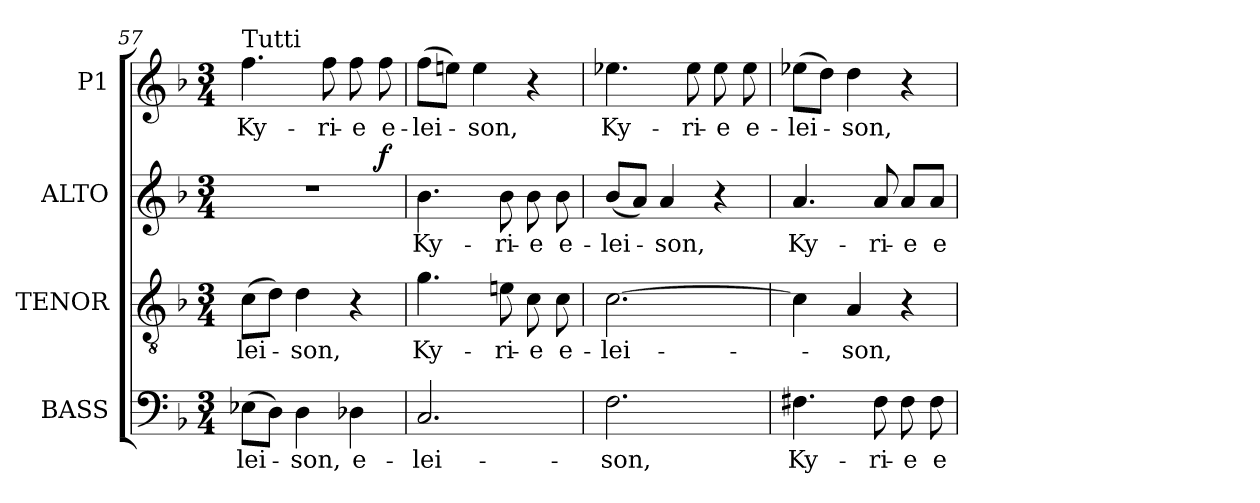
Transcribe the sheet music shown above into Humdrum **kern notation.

**kern	**text	**kern	**text	**kern	**text	**dynam	**kern	**text
*part4	*part4	*part3	*part3	*part2	*part2	*part2	*part1	*part1
*staff4	*staff4	*staff3	*staff3	*staff2	*staff2	*staff2	*staff1	*staff1
*I"BASS	*	*I"TENOR	*	*I"ALTO	*	*	*I"P1	*
*clefF4	*	*clefGv2	*	*clefG2	*	*	*clefG2	*
*	*	*ITrd7c12	*	*	*	*	*	*
*k[b-]	*	*k[b-]	*	*k[b-]	*	*	*k[b-]	*
*F:	*	*F:	*	*F:	*	*	*F:	*
*M3/4	*	*M3/4	*	*M3/4	*	*	*M3/4	*
=57	=57	=57	=57	=57	=57	=57	=57	=57
!	!LO:LY:b:color=#000000	!	!	!	!	!	!	!
!	!	!	!LO:LY:b:color=#000000	!LO:N:vis=1	!	!	!	!
!	!	!	!	!	!	!	!LO:TX:a:t=Tutti	!
!	!	!	!	!	!	!	!	!LO:LY:b:color=#000000
*	*	*	*	*^	*	*	*	*
(8E-Xi\L	-lei-	(8Ci\L	-lei-	2.r	2ryy	.	.	4.ffi\	Ky-
8Di\J)	.	8Di\J)	.	.	.	.	.	.	.
!	!LO:LY:b:color=#000000	!	!	!	!	!	!	!	!
!	!	!	!LO:LY:b:color=#000000	!	!	!	!	!	!
4Di\	-son,	4Di\	-son,	.	.	.	.	.	.
!	!	!	!	!	!	!	!	!	!LO:LY:b:color=#000000
.	.	.	.	.	.	.	.	8ffi\	-ri-
!	!LO:LY:b:color=#000000	!	!	!	!	!	!	!	!
!	!	!	!	!	!	!	!	!	!LO:LY:b:color=#000000
4D-Xi\	e-	4r	.	.	8ryy	.	.	8ffi\	-e
!	!	!	!	!	!	!	!	!	!LO:LY:b:color=#000000
.	.	.	.	.	8ryy	.	f	8ffi\	e-
*	*	*	*	*v	*v	*	*	*	*
=58	=58	=58	=58	=58	=58	=58	=58	=58
*	*	*	*	*^	*	*	*	*
!	!LO:LY:b:color=#000000	!	!	!	!	!	!	!	!
*	*	*	*	*v	*v	*	*	*	*
*	*	*	*	*^	*	*	*	*
!	!	!	!LO:LY:b:color=#000000	!	!	!	!	!	!
*	*	*	*	*v	*v	*	*	*	*
*	*	*	*	*^	*	*	*	*
!	!	!	!	!	!	!LO:LY:b:color=#000000	!	!	!
*	*	*	*	*v	*v	*	*	*	*
*	*	*	*	*^	*	*	*	*
!	!	!	!	!LO:TX:a:t=Tutti	!	!	!	!	!
!	!	!	!	!	!	!	!	!	!LO:LY:b:color=#000000
*	*	*	*	*v	*v	*	*	*	*
2.Ci/	-lei-	4.Gi\	Ky-	4.b-i\	Ky-	.	(8ffi\L	-lei-
.	.	.	.	.	.	.	8eeni\J)	.
!	!	!	!	!	!	!	!	!LO:LY:b:color=#000000
.	.	.	.	.	.	.	4eei\	-son,
!	!	!	!LO:LY:b:color=#000000	!	!	!	!	!
!	!	!	!	!	!LO:LY:b:color=#000000	!	!	!
.	.	8Eni\	-ri-	8b-i\	-ri-	.	.	.
!	!	!	!LO:LY:b:color=#000000	!	!	!	!	!
!	!	!	!	!	!LO:LY:b:color=#000000	!	!	!
.	.	8Ci\	-e	8b-i\	-e	.	4r	.
!	!	!	!LO:LY:b:color=#000000	!	!	!	!	!
!	!	!	!	!	!LO:LY:b:color=#000000	!	!	!
.	.	8Ci\	e-	8b-i\	e-	.	.	.
=59	=59	=59	=59	=59	=59	=59	=59	=59
!	!LO:LY:b:color=#000000	!	!	!	!	!	!	!
!	!	!	!LO:LY:b:color=#000000	!	!	!	!	!
!	!	!	!	!	!LO:LY:b:color=#000000	!	!	!
!	!	!	!	!	!	!	!	!LO:LY:b:color=#000000
2.Fi\	-son,	[2.Ci\	-lei-	(8b-i/L	-lei-	.	4.ee-Xi\	Ky-
.	.	.	.	8ai/J)	.	.	.	.
!	!	!	!	!	!LO:LY:b:color=#000000	!	!	!
.	.	.	.	4ai/	-son,	.	.	.
!	!	!	!	!	!	!	!	!LO:LY:b:color=#000000
.	.	.	.	.	.	.	8ee-i\	-ri-
!	!	!	!	!	!	!	!	!LO:LY:b:color=#000000
.	.	.	.	4r	.	.	8ee-i\	-e
!	!	!	!	!	!	!	!	!LO:LY:b:color=#000000
.	.	.	.	.	.	.	8ee-i\	e-
!!LO:LB:g=z
=60	=60	=60	=60	=60	=60	=60	=60	=60
!	!LO:LY:b:color=#000000	!	!	!	!	!	!	!
!	!	!	!	!	!LO:LY:b:color=#000000	!	!	!
!	!	!	!	!	!	!	!	!LO:LY:b:color=#000000
4.F#Xi\	Ky-	4Ci\]	.	4.ai/	Ky-	.	(8ee-Xi\L	-lei-
.	.	.	.	.	.	.	8ddi\J)	.
!	!	!	!LO:LY:b:color=#000000	!	!	!	!	!
!	!	!	!	!	!	!	!	!LO:LY:b:color=#000000
.	.	4AAi/	-son,	.	.	.	4ddi\	-son,
!	!LO:LY:b:color=#000000	!	!	!	!	!	!	!
!	!	!	!	!	!LO:LY:b:color=#000000	!	!	!
8F#i\	-ri-	.	.	8ai/	-ri-	.	.	.
!	!LO:LY:b:color=#000000	!	!	!	!	!	!	!
!	!	!	!	!	!LO:LY:b:color=#000000	!	!	!
8F#i\	-e	4r	.	8ai/L	-e	.	4r	.
!	!LO:LY:b:color=#000000	!	!	!	!	!	!	!
!	!	!	!	!	!LO:LY:b:color=#000000	!	!	!
8F#i\	e-	.	.	8ai/J	e-	.	.	.
=	=	=	=	=	=	=	=	=
*-	*-	*-	*-	*-	*-	*-	*-	*-
